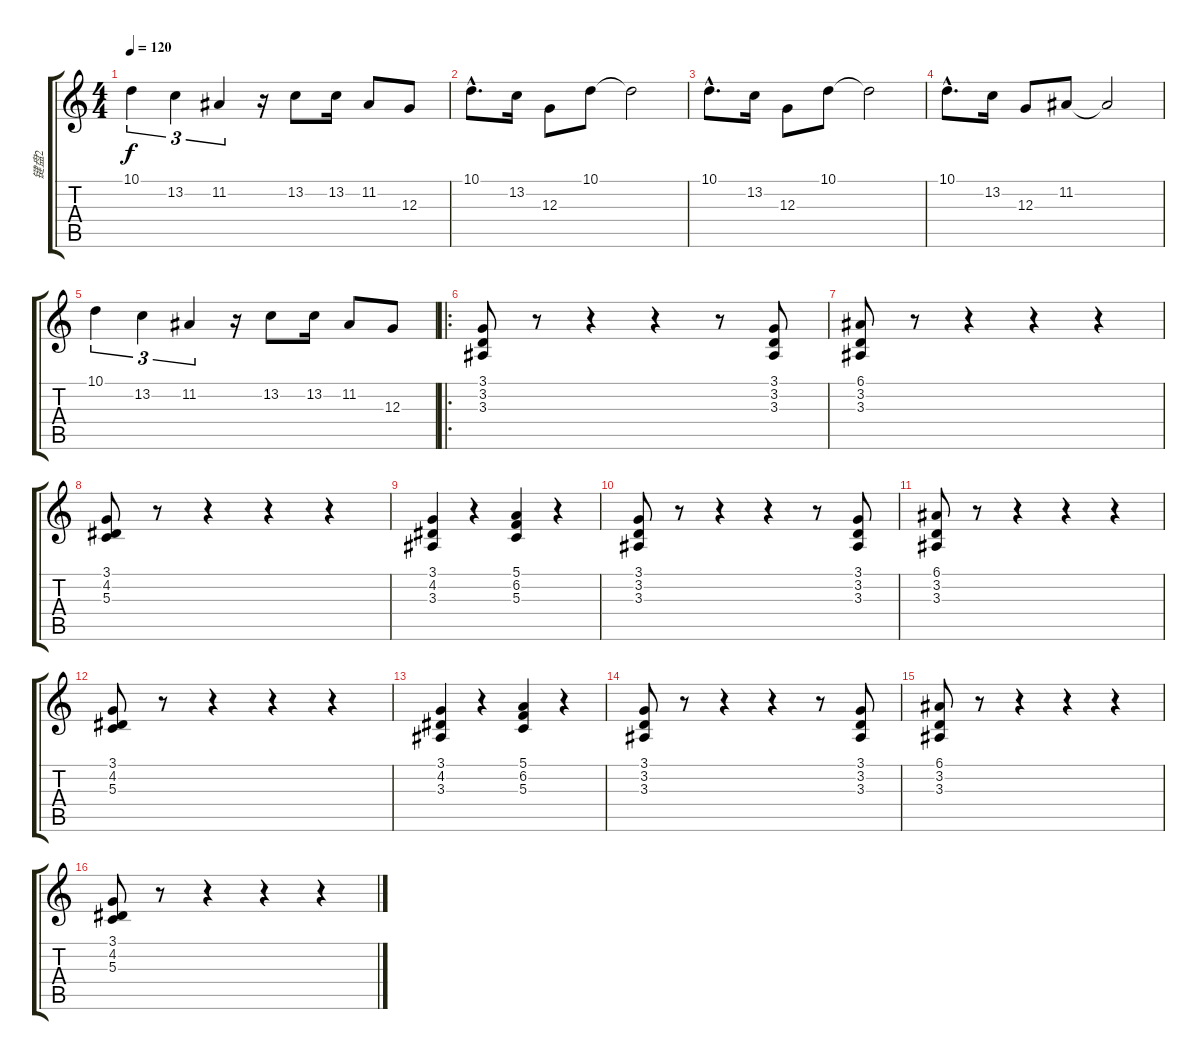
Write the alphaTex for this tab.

\track ("键盘2" "键盘2") {instrument acousticgrandpiano}
\staff {score tabs}
\tuning (E4 B3 G3 D3 A2 E2) {hide}
\ts (4 4)
\tempo 120
\clef g2
\ks c
10.1.4{tu (3 2) dy f} 13.2.4{tu (3 2)} 11.2.4{tu (3 2)} r.16 13.2.8 13.2.16 11.2.8 12.3.8 |
10.1{hac}.8{d} 13.2.16 12.3.8 10.1.8 10.1{t}.2 |
10.1{hac}.8{d} 13.2.16 12.3.8 10.1.8 10.1{t}.2 |
10.1{hac}.8{d} 13.2.16 12.3.8 11.2.8 11.2{t}.2 |
10.1.4{tu (3 2)} 13.2.4{tu (3 2)} 11.2.4{tu (3 2)} r.16 13.2.8 13.2.16 11.2.8 12.3.8 |
\ro
(3.1 3.2 3.3).8 r.8 r.4 r.4 r.8 (3.1 3.2 3.3).8 |
(6.1 3.2 3.3).8 r.8 r.4 r.4 r.4 |
(3.1 4.2 5.3).8 r.8 r.4 r.4 r.4 |
(3.1 4.2 3.3).4 r.4 (5.1 6.2 5.3).4 r.4 |
(3.1 3.2 3.3).8 r.8 r.4 r.4 r.8 (3.1 3.2 3.3).8 |
(6.1 3.2 3.3).8 r.8 r.4 r.4 r.4 |
(3.1 4.2 5.3).8 r.8 r.4 r.4 r.4 |
(3.1 4.2 3.3).4 r.4 (5.1 6.2 5.3).4 r.4 |
(3.1 3.2 3.3).8 r.8 r.4 r.4 r.8 (3.1 3.2 3.3).8 |
(6.1 3.2 3.3).8 r.8 r.4 r.4 r.4 |
(3.1 4.2 5.3).8 r.8 r.4 r.4 r.4
